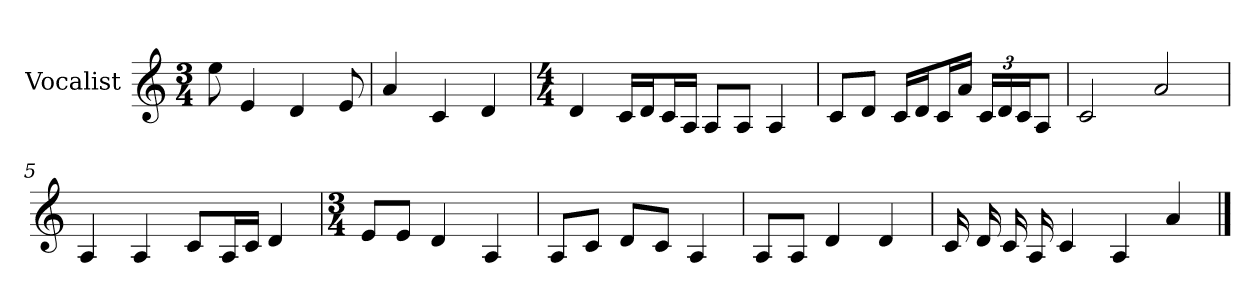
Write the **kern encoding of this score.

**kern
*part1
*staff1
*I"Vocalist
*k[]
*C:
*M3/4
=
8ee
4e
4d
8e
=1
4a
4c
4d
=2
*M4/4
4d
16cLL
16dJ
16cL
16AJJ
8AL
8AJ
4A
=3
8cL
8dJ
16cLL
16dJ
16cL
16aJJ
24cLL
24d
24cJ
8AJ
=4
2c
2a
=5
4A
4A
8cL
16AL
16cJJ
4d
=6
*M3/4
8eL
8eJ
4d
4A
=7
8AL
8cJ
8dL
8cJ
4A
=8
8AL
8AJ
4d
4d
=9
16c
16d
16c
16A
4c
4A
4a
==
*-
